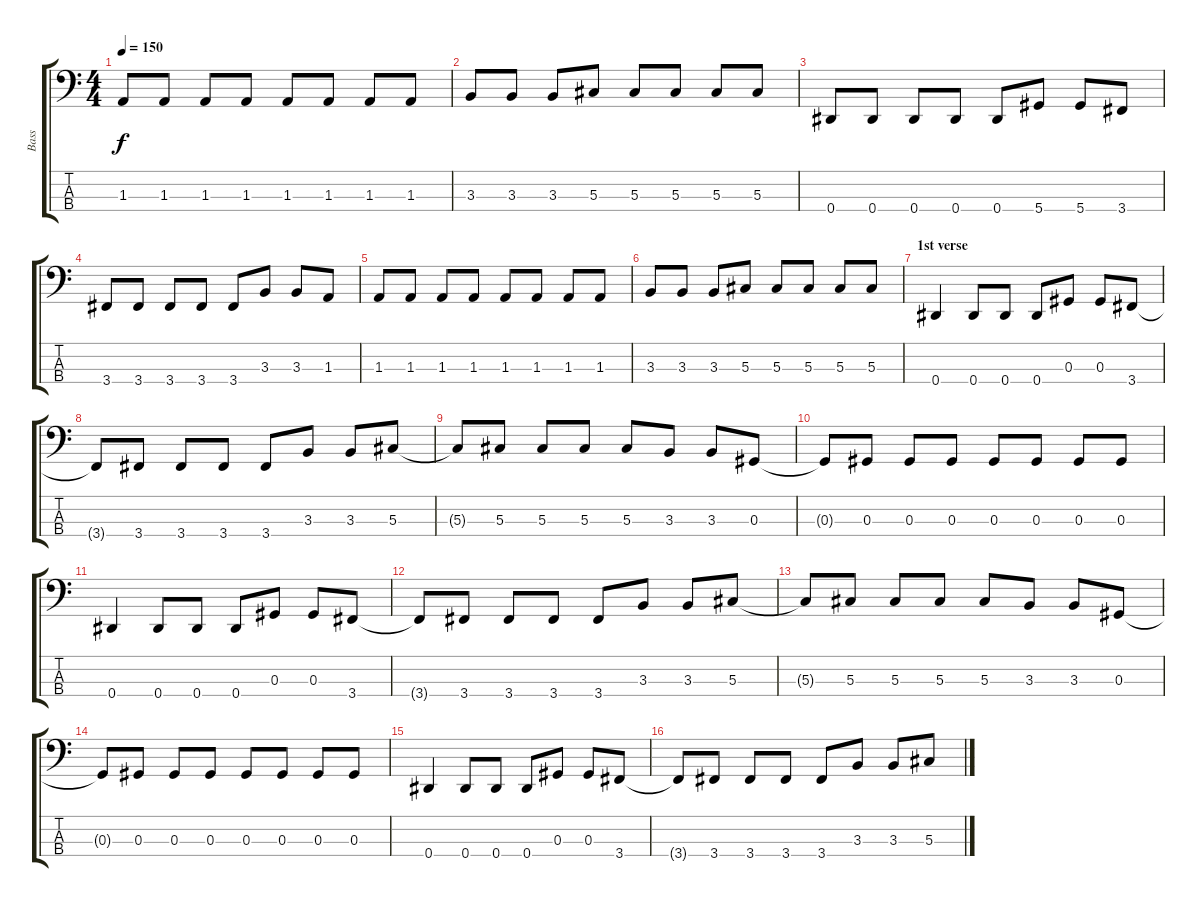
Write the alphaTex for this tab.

\track ("Bass" "Bass") {instrument electricbasspick}
\staff {score tabs}
\tuning (Gb2 Db2 Ab1 Eb1) {hide}
\ts (4 4)
\tempo 150
\clef f4
\ks c
1.3.8{dy f} 1.3.8 1.3.8 1.3.8 1.3.8 1.3.8 1.3.8 1.3.8 |
3.3.8 3.3.8 3.3.8 5.3.8 5.3.8 5.3.8 5.3.8 5.3.8 |
0.4.8 0.4.8 0.4.8 0.4.8 0.4.8 5.4.8 5.4.8 3.4.8 |
3.4.8 3.4.8 3.4.8 3.4.8 3.4.8 3.3.8 3.3.8 1.3.8 |
1.3.8 1.3.8 1.3.8 1.3.8 1.3.8 1.3.8 1.3.8 1.3.8 |
3.3.8 3.3.8 3.3.8 5.3.8 5.3.8 5.3.8 5.3.8 5.3.8 |
\section ("" "1st verse")
0.4.4 0.4.8 0.4.8 0.4.8 0.3.8 0.3.8 3.4.8 |
3.4{t}.8 3.4.8 3.4.8 3.4.8 3.4.8 3.3.8 3.3.8 5.3.8 |
5.3{t}.8 5.3.8 5.3.8 5.3.8 5.3.8 3.3.8 3.3.8 0.3.8 |
0.3{t}.8 0.3.8 0.3.8 0.3.8 0.3.8 0.3.8 0.3.8 0.3.8 |
0.4.4 0.4.8 0.4.8 0.4.8 0.3.8 0.3.8 3.4.8 |
3.4{t}.8 3.4.8 3.4.8 3.4.8 3.4.8 3.3.8 3.3.8 5.3.8 |
5.3{t}.8 5.3.8 5.3.8 5.3.8 5.3.8 3.3.8 3.3.8 0.3.8 |
0.3{t}.8 0.3.8 0.3.8 0.3.8 0.3.8 0.3.8 0.3.8 0.3.8 |
0.4.4 0.4.8 0.4.8 0.4.8 0.3.8 0.3.8 3.4.8 |
3.4{t}.8 3.4.8 3.4.8 3.4.8 3.4.8 3.3.8 3.3.8 5.3.8
